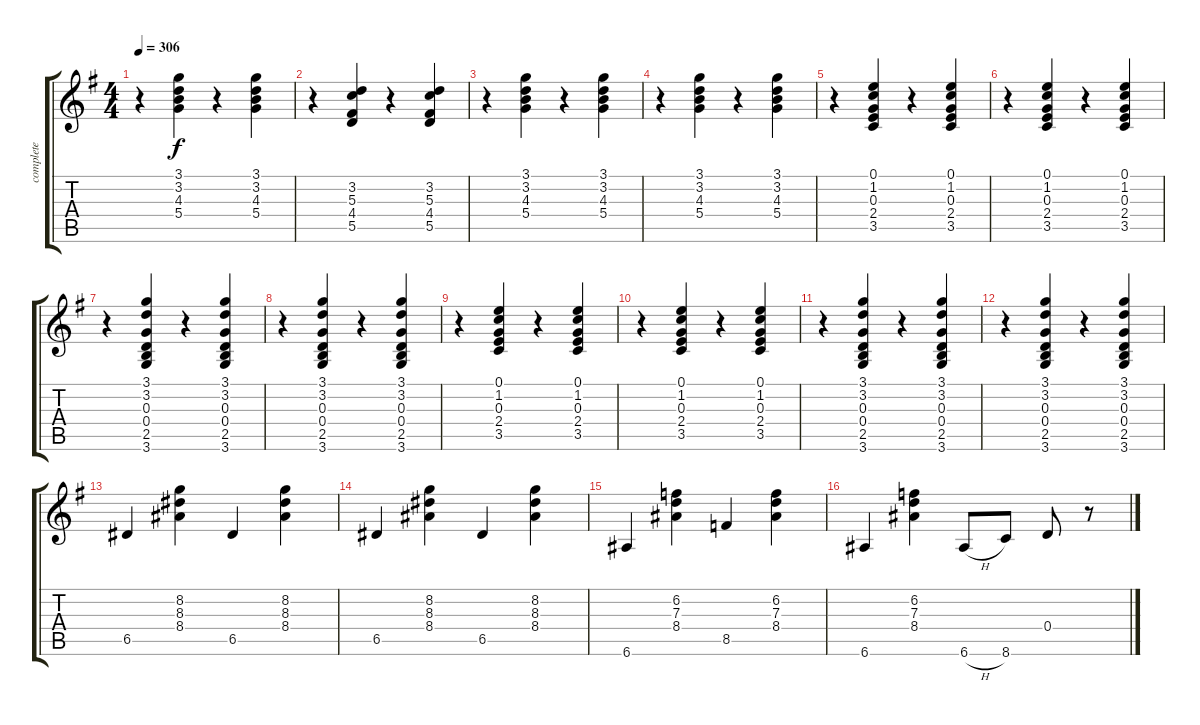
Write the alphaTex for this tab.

\track ("complete" "complete") {instrument electricguitarclean}
\staff {score tabs}
\tuning (E4 B3 G3 D3 A2 E2) {hide}
\ts (4 4)
\tempo 306
\clef g2
\ks g
r.4{dy f} (3.1 3.2 4.3 5.4).4 r.4 (3.1 3.2 4.3 5.4).4 |
r.4 (3.2 5.3 4.4 5.5).4 r.4 (3.2 5.3 4.4 5.5).4 |
r.4 (3.1 3.2 4.3 5.4).4 r.4 (3.1 3.2 4.3 5.4).4 |
r.4 (3.1 3.2 4.3 5.4).4 r.4 (3.1 3.2 4.3 5.4).4 |
r.4 (0.1 1.2 0.3 2.4 3.5).4 r.4 (0.1 1.2 0.3 2.4 3.5).4 |
r.4 (0.1 1.2 0.3 2.4 3.5).4 r.4 (0.1 1.2 0.3 2.4 3.5).4 |
r.4 (3.1 3.2 0.3 0.4 2.5 3.6).4 r.4 (3.1 3.2 0.3 0.4 2.5 3.6).4 |
r.4 (3.1 3.2 0.3 0.4 2.5 3.6).4 r.4 (3.1 3.2 0.3 0.4 2.5 3.6).4 |
r.4 (0.1 1.2 0.3 2.4 3.5).4 r.4 (0.1 1.2 0.3 2.4 3.5).4 |
r.4 (0.1 1.2 0.3 2.4 3.5).4 r.4 (0.1 1.2 0.3 2.4 3.5).4 |
r.4 (3.1 3.2 0.3 0.4 2.5 3.6).4 r.4 (3.1 3.2 0.3 0.4 2.5 3.6).4 |
r.4 (3.1 3.2 0.3 0.4 2.5 3.6).4 r.4 (3.1 3.2 0.3 0.4 2.5 3.6).4 |
6.5.4 (8.2 8.3 8.4).4 6.5.4 (8.2 8.3 8.4).4 |
6.5.4 (8.2 8.3 8.4).4 6.5.4 (8.2 8.3 8.4).4 |
6.6.4 (6.2 7.3 8.4).4 8.5.4 (6.2 7.3 8.4).4 |
6.6.4 (6.2 7.3 8.4).4 6.6{h}.8 8.6.8 0.4.8 r.8
